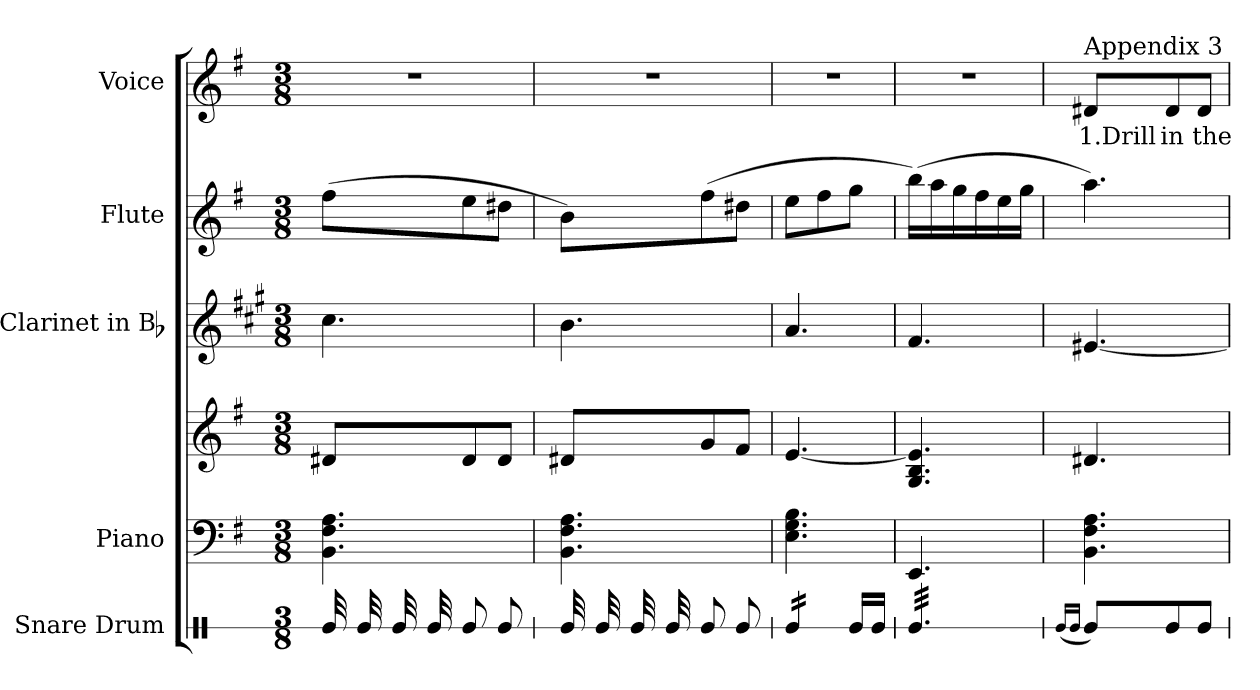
**kern	**kern	**kern	**kern	**kern	**kern	**text
*part5	*part4	*part4	*part3	*part2	*part1	*part1
*staff6	*staff5	*staff4	*staff3	*staff2	*staff1	*staff1
*I"Snare Drum	*I"Piano	*	*I"Clarinet in Bb	*I"Flute	*I"Voice	*
*I'S. D.	*I'Pno.	*	*I'Cl.	*I'Fl.	*I'Voice	*
!!LO:PB:g=z
*stria1	*	*	*	*	*	*
*clefX	*clefF4	*clefG2	*clefG2	*clefG2	*clefG2	*
*	*	*	*ITrd1c2	*	*	*
*k[]	*k[f#]	*k[f#]	*k[f#]	*k[f#]	*k[f#]	*
*C:	*G:	*G:	*G:	*G:	*G:	*
*M3/8	*M3/8	*M3/8	*M3/8	*M3/8	*M3/8	*
*MM102	*MM102	*MM102	*MM102	*MM102	*MM102	*
=1	=1	=1	=1	=1	=1	=1
!	!	!	!	!	!LO:N:vis=1	!
*tremolo	*	*	*	*	*	*
32Rei/LLL	4.BBi\ 4.F#i 4.Ai	8d#Xi/L	4.bi\	(8ff#i\L	4.r	.
32Rei/	.	.	.	.	.	.
32Rei/	.	.	.	.	.	.
32Rei/	.	.	.	.	.	.
*Xtremolo	*	*	*	*	*	*
8Rei/	.	8d#i/	.	8eei\	.	.
8Rei/J	.	8d#i/J	.	8dd#Xi\J	.	.
=2	=2	=2	=2	=2	=2	=2
!	!	!	!	!	!LO:N:vis=1	!
*tremolo	*	*	*	*	*	*
32Rei/LLL	4.BBi\ 4.F#i 4.Ai	8d#Xi/L	4.ai\	8bi\L)	4.r	.
32Rei/	.	.	.	.	.	.
32Rei/	.	.	.	.	.	.
32Rei/	.	.	.	.	.	.
*Xtremolo	*	*	*	*	*	*
8Rei/	.	8gi/	.	(8ff#i\	.	.
8Rei/J	.	8f#i/J	.	8dd#Xi\J	.	.
=3	=3	=3	=3	=3	=3	=3
*tremolo	*	*	*	*	*	*
16Rei/LL	4.Ei\ 4.Gi 4.Bi	[4.ei/	4.gi/	8eei\L	4.r	.
16Rei/	.	.	.	.	.	.
16Rei/	.	.	.	8ff#i\	.	.
16Rei/JJ	.	.	.	.	.	.
*Xtremolo	*	*	*	*	*	*
16Rei/LL	.	.	.	8ggi\J	.	.
16Rei/JJ	.	.	.	.	.	.
=4	=4	=4	=4	=4	=4	=4
*tremolo	*	*	*	*	*	*
32Rei/LLL	4.EEi/	4.Gi/ 4.Bi 4.ei]	4.ei/	(16bbi\LL)	4.r	.
32Rei/	.	.	.	.	.	.
32Rei/	.	.	.	16aai\	.	.
32Rei/	.	.	.	.	.	.
32Rei/	.	.	.	16ggi\	.	.
32Rei/	.	.	.	.	.	.
32Rei/	.	.	.	16ff#i\	.	.
32Rei/	.	.	.	.	.	.
32Rei/	.	.	.	16eei\	.	.
32Rei/	.	.	.	.	.	.
32Rei/	.	.	.	16ggi\JJ	.	.
32Rei/JJJ	.	.	.	.	.	.
*Xtremolo	*	*	*	*	*	*
=5	=5	=5	=5	=5	=5	=5
(16qRei/LL	.	.	.	.	.	.
16qRei/JJ	.	.	.	.	.	.
!	!	!	!	!	!LO:TX:a:t=Appendix 3	!
!	!	!	!	!	!	!LO:LY:b:color=#000000
8Rei/L)	4.BBi\ 4.F#i 4.Ai	4.d#Xi/	[4.d#Xi/	4.aai\)	8d#Xi/L	1.Drill
!	!	!	!	!	!	!LO:LY:b:color=#000000
8Rei/	.	.	.	.	8d#i/	in
!	!	!	!	!	!	!LO:LY:b:color=#000000
8Rei/J	.	.	.	.	8d#i/J	the
=	=	=	=	=	=	=
*-	*-	*-	*-	*-	*-	*-
